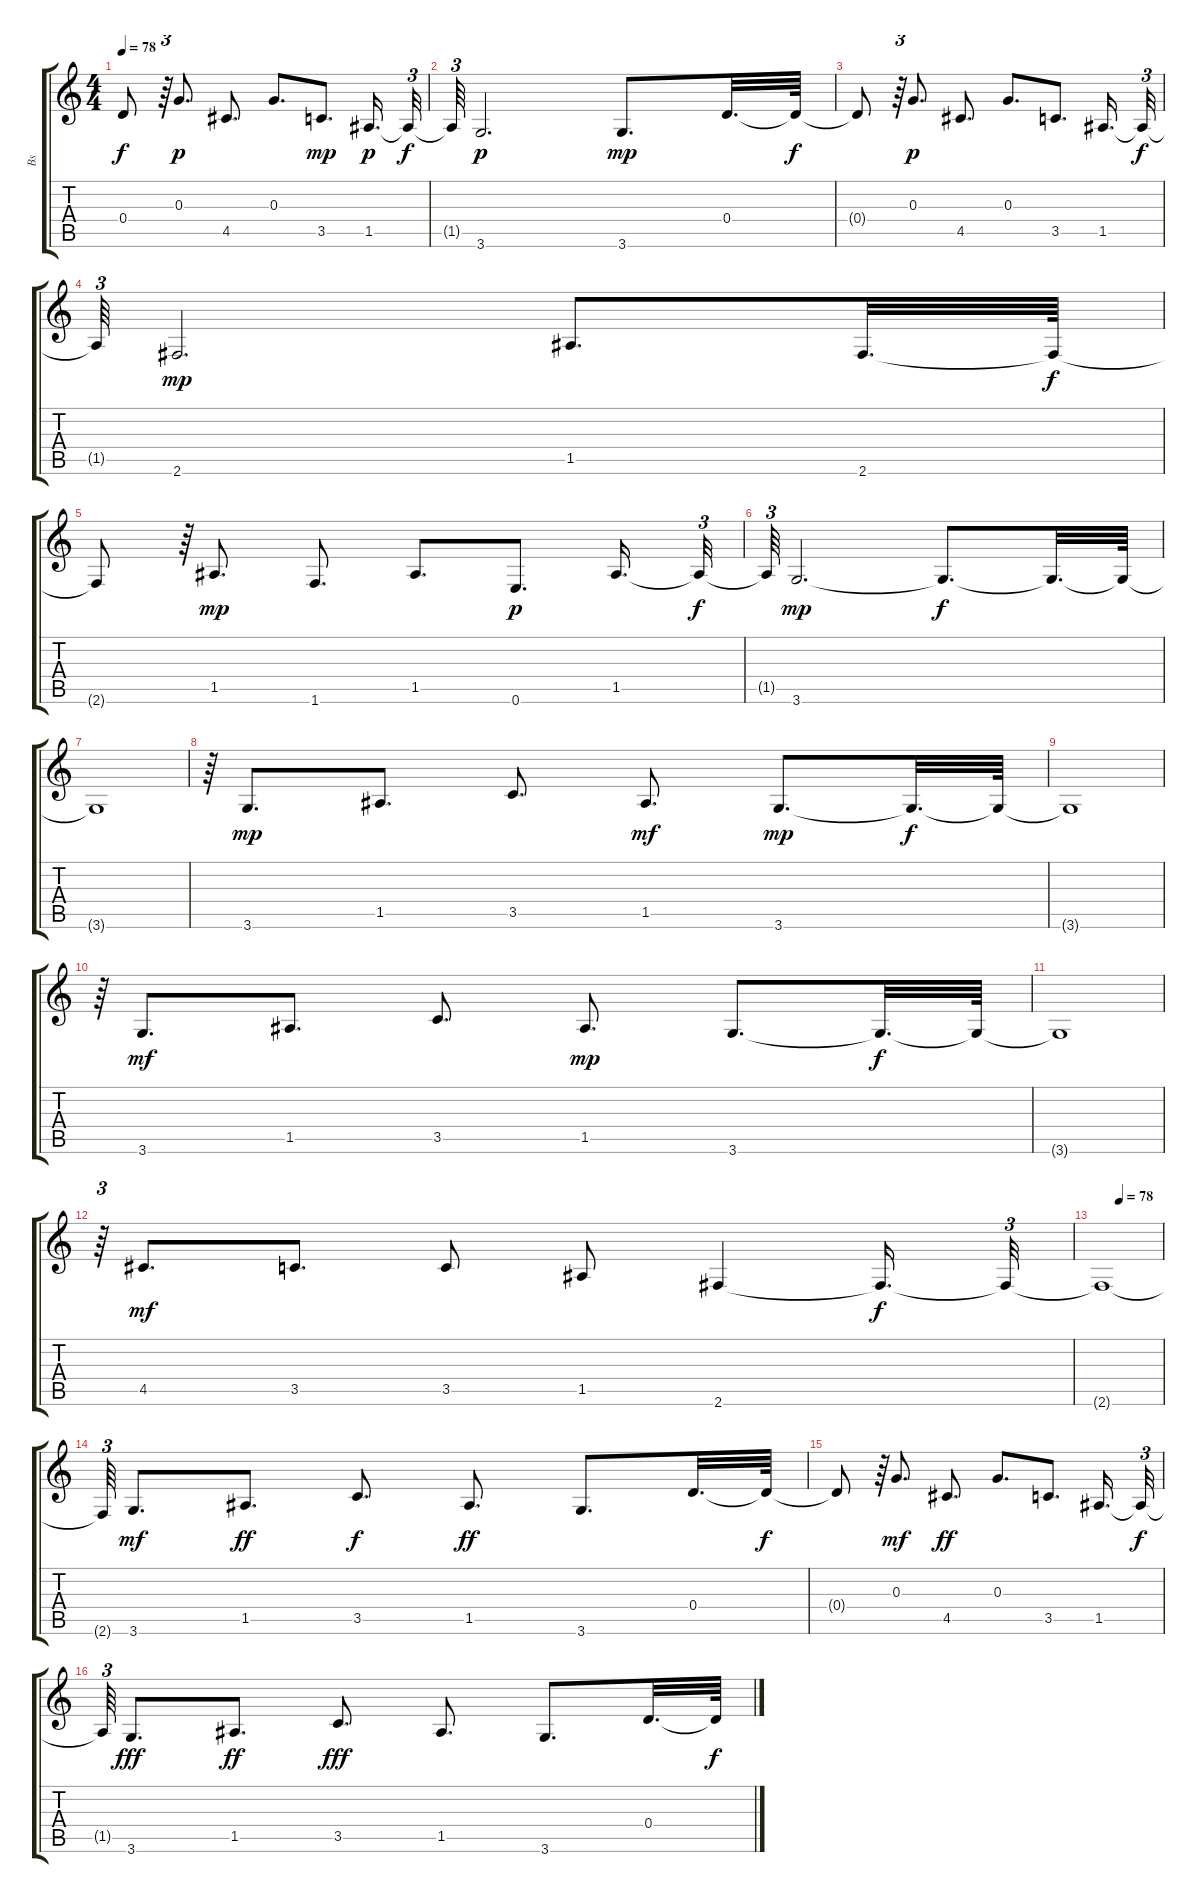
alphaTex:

\track ("Bs" "Bs") {instrument electricbassfinger}
\staff {score tabs}
\tuning (E4 B3 G3 D3 A2 E2) {hide}
\ts (4 4)
\tempo 78
\clef g2
\ks c
0.4{t}.8{dy f} r.64{tu (3 2)} 0.3.8{d dy p} 4.5.8{d} 0.3.8{d} 3.5.8{d dy mp} 1.5.16{d dy p} 1.5{t}.32{tu (3 2) dy f} |
1.5{t}.64{tu (3 2)} 3.6.2{d dy p} 3.6.8{d dy mp} 0.4.32{d} 0.4{t}.64{dy f} |
0.4{t}.8 r.64{tu (3 2)} 0.3.8{d dy p} 4.5.8{d} 0.3.8{d} 3.5.8{d} 1.5.16{d} 1.5{t}.32{tu (3 2) dy f} |
1.5{t}.64{tu (3 2)} 2.6.2{d dy mp} 1.5.8{d} 2.6.32{d} 2.6{t}.64{dy f} |
2.6{t}.8 r.64{tu (3 2)} 1.5.8{d dy mp} 1.6.8{d} 1.5.8{d} 0.6.8{d dy p} 1.5.16{d} 1.5{t}.32{tu (3 2) dy f} |
1.5{t}.64{tu (3 2)} 3.6.2{d dy mp} 3.6{t}.8{d dy f} 3.6{t}.32{d} 3.6{t}.64 |
3.6{t}.1 |
r.64{tu (3 2)} 3.6.8{d dy mp} 1.5.8{d} 3.5.8{d} 1.5.8{d dy mf} 3.6.8{d dy mp} 3.6{t}.32{d dy f} 3.6{t}.64 |
3.6{t}.1 |
r.64{tu (3 2)} 3.6.8{d dy mf} 1.5.8{d} 3.5.8{d} 1.5.8{d dy mp} 3.6.8{d} 3.6{t}.32{d dy f} 3.6{t}.64 |
3.6{t}.1 |
r.64{tu (3 2)} 4.5.8{d dy mf} 3.5.8{d} 3.5.8 1.5.8 2.6.4 2.6{t}.16{d dy f} 2.6{t}.32{tu (3 2)} |
\tempo (78 0.3020833333333333)
2.6{t}.1 |
2.6{t}.64{tu (3 2)} 3.6.8{d dy mf} 1.5.8{d dy ff} 3.5.8{d dy f} 1.5.8{d dy ff} 3.6.8{d} 0.4.32{d} 0.4{t}.64{dy f} |
0.4{t}.8 r.64{tu (3 2)} 0.3.8{d dy mf} 4.5.8{d dy ff} 0.3.8{d} 3.5.8{d} 1.5.16{d} 1.5{t}.32{tu (3 2) dy f} |
1.5{t}.64{tu (3 2)} 3.6.8{d dy fff} 1.5.8{d dy ff} 3.5.8{d dy fff} 1.5.8{d} 3.6.8{d} 0.4.32{d} 0.4{t}.64{dy f}
